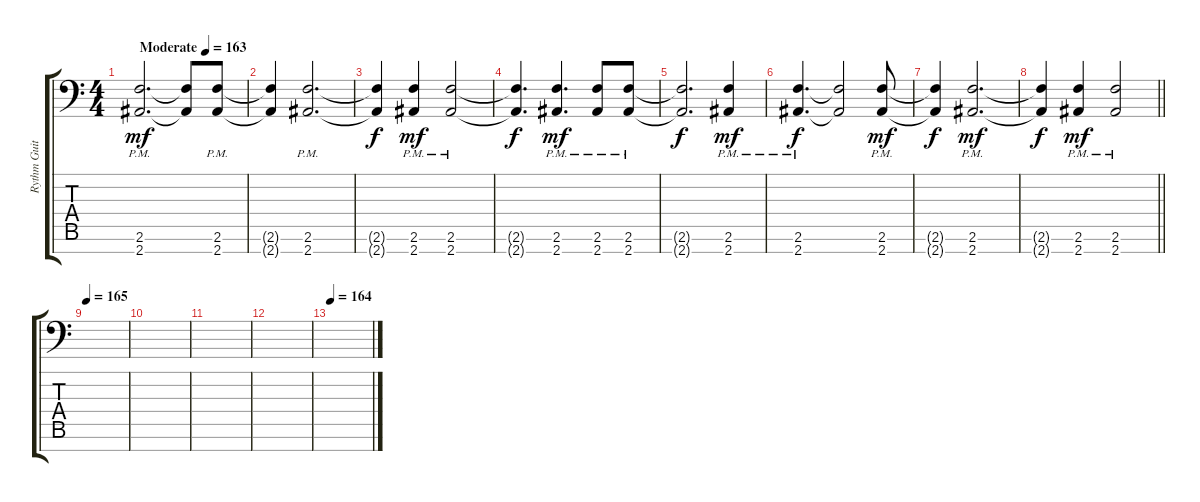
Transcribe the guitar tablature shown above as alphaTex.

\track ("Rythm Guitar #3" "Rythm Guit") {instrument distortionguitar}
\staff {score tabs}
\tuning (Eb4 Bb3 Gb3 Db3 Ab2 Eb2 Ab1) {hide}
\ts (4 4)
\section ("" "")
\tempo (163 "Moderate")
\clef f4
\ks c
(2.6{pm} 2.7{pm}).2{d dy mf instrument distortionguitar} (2.6{t} 2.7{t}).8 (2.6{pm} 2.7{pm}).8 |
(2.6{t} 2.7{t}).4 (2.6{pm} 2.7{pm}).2{d} |
(2.6{t} 2.7{t}).4{dy f} (2.6{pm} 2.7{pm}).4{dy mf} (2.6{pm} 2.7{pm}).2 |
(2.6{t} 2.7{t}).4{d dy f} (2.6{pm} 2.7{pm}).4{d dy mf} (2.6{pm} 2.7{pm}).8 (2.6{pm} 2.7{pm}).8 |
(2.6{t} 2.7{t}).2{d dy f} (2.6{pm} 2.7{pm}).4{dy mf} |
(2.6{pm} 2.7{pm}).4{d dy f} (2.6{t} 2.7{t}).2 (2.6{pm} 2.7{pm}).8{dy mf} |
(2.6{t} 2.7{t}).4{dy f} (2.6{pm} 2.7{pm}).2{d dy mf} |
\barLineRight lightlight
(2.6{t} 2.7{t}).4{dy f} (2.6{pm} 2.7{pm}).4{dy mf} (2.6{pm} 2.7{pm}).2 |
\section ("" "")
\tempo 165
|
|
|
|
\tempo 164
